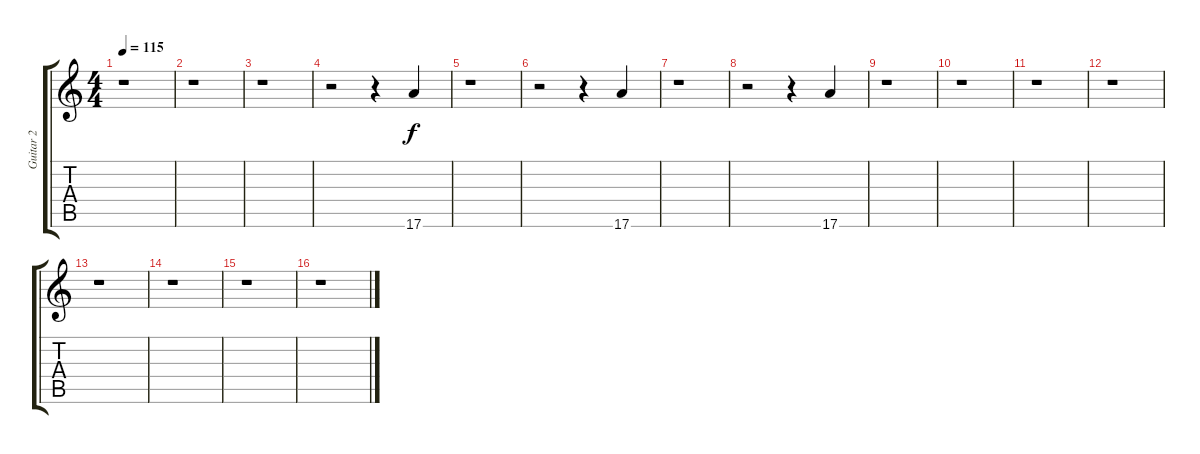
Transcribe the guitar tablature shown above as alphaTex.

\track ("Guitar 2" "Guitar 2") {instrument distortionguitar}
\staff {score tabs}
\tuning (E4 B3 G3 D3 A2 E2) {hide}
\ts (4 4)
\tempo 115
\clef g2
\ks c
r.1{dy f instrument distortionguitar} |
r.1 |
r.1 |
r.2 r.4 17.6.4 |
r.1 |
r.2 r.4 17.6.4 |
r.1 |
r.2 r.4 17.6.4 |
r.1 |
r.1 |
r.1 |
r.1 |
r.1 |
r.1 |
r.1 |
r.1
